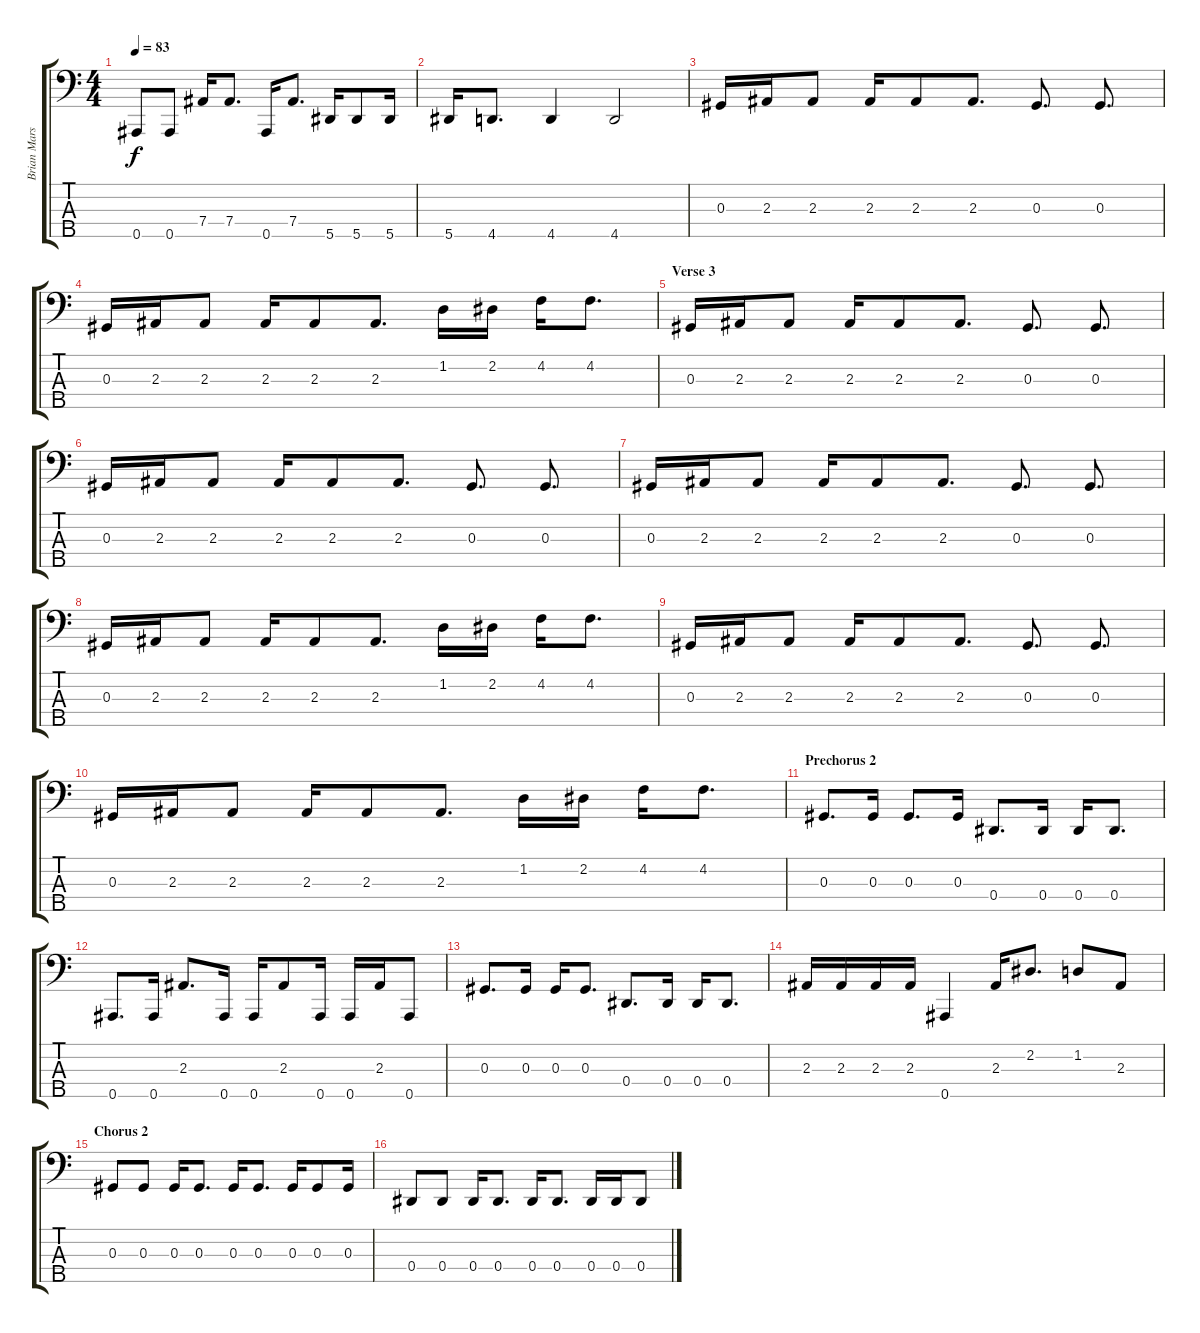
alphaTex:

\track ("Brian Marshall" "Brian Mars") {instrument electricbassfinger}
\staff {score tabs}
\tuning (Gb2 Db2 Ab1 Eb1 Bb0) {hide}
\ts (4 4)
\tempo 83
\clef f4
\ks c
0.5.8{dy f} 0.5.8 7.4.16 7.4.8{d} 0.5.16 7.4.8{d} 5.5.16 5.5.8 5.5.16 |
5.5.16 4.5.8{d} 4.5.4 4.5.2 |
0.3.16 2.3.16 2.3.8 2.3.16 2.3.8 2.3.8{d} 0.3.8{d} 0.3.8{d} |
0.3.16 2.3.16 2.3.8 2.3.16 2.3.8 2.3.8{d} 1.2.16 2.2.16 4.2.16 4.2.8{d} |
\section ("" "Verse 3")
0.3.16 2.3.16 2.3.8 2.3.16 2.3.8 2.3.8{d} 0.3.8{d} 0.3.8{d} |
0.3.16 2.3.16 2.3.8 2.3.16 2.3.8 2.3.8{d} 0.3.8{d} 0.3.8{d} |
0.3.16 2.3.16 2.3.8 2.3.16 2.3.8 2.3.8{d} 0.3.8{d} 0.3.8{d} |
0.3.16 2.3.16 2.3.8 2.3.16 2.3.8 2.3.8{d} 1.2.16 2.2.16 4.2.16 4.2.8{d} |
0.3.16 2.3.16 2.3.8 2.3.16 2.3.8 2.3.8{d} 0.3.8{d} 0.3.8{d} |
0.3.16 2.3.16 2.3.8 2.3.16 2.3.8 2.3.8{d} 1.2.16 2.2.16 4.2.16 4.2.8{d} |
\section ("" "Prechorus 2")
0.3.8{d} 0.3.16 0.3.8{d} 0.3.16 0.4.8{d} 0.4.16 0.4.16 0.4.8{d} |
0.5.8{d} 0.5.16 2.3.8{d} 0.5.16 0.5.16 2.3.8 0.5.16 0.5.16 2.3.16 0.5.8 |
0.3.8{d} 0.3.16 0.3.16 0.3.8{d} 0.4.8{d} 0.4.16 0.4.16 0.4.8{d} |
2.3.16 2.3.16 2.3.16 2.3.16 0.5.4 2.3.16 2.2.8{d} 1.2.8 2.3.8 |
\section ("" "Chorus 2")
0.3.8 0.3.8 0.3.16 0.3.8{d} 0.3.16 0.3.8{d} 0.3.16 0.3.8 0.3.16 |
0.4.8 0.4.8 0.4.16 0.4.8{d} 0.4.16 0.4.8{d} 0.4.16 0.4.16 0.4.8
